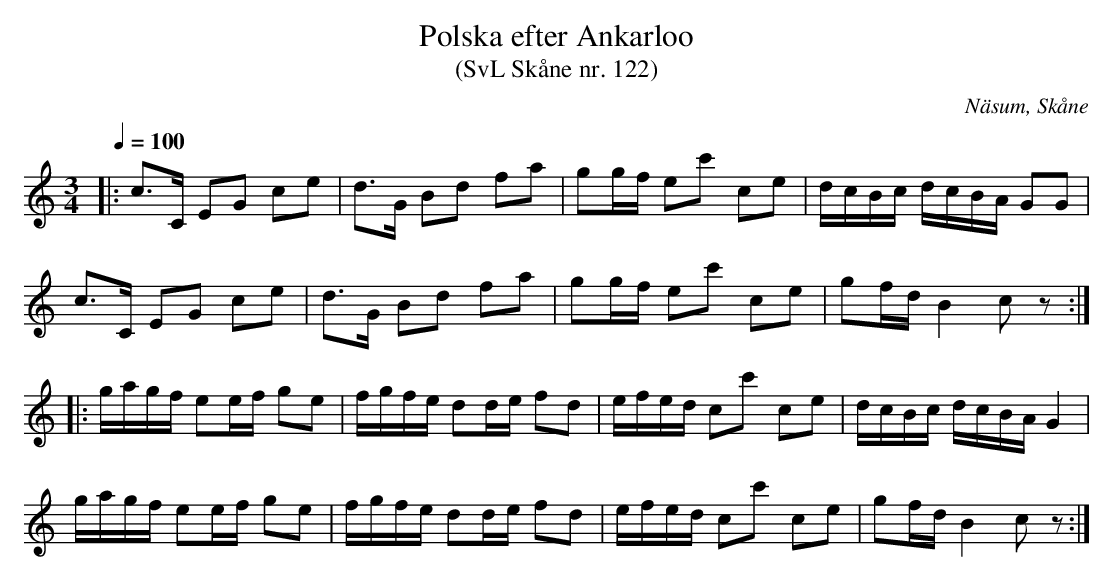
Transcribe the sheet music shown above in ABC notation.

X:1
T:Polska efter Ankarloo
T:(SvL Skåne nr. 122)
O:Näsum, Skåne
M:3/4
L:1/16
Q:1/4=100
K:C
|: c3C E2G2 c2e2 | d3G B2d2 f2a2 | g2gf e2c'2  c2e2 | dcBc dcBA G2G2 |
   c3C E2G2 c2e2 | d3G B2d2 f2a2 | g2gf e2c'2  c2e2 | g2fd B4 c2z2 :|
|: gagf e2ef g2e2 | fgfe d2de f2d2 | efed c2c'2 c2e2 | dcBc dcBA G4 |
   gagf e2ef g2e2 | fgfe d2de f2d2 | efed c2c'2 c2e2 | g2fd B4 c2z2 :|
